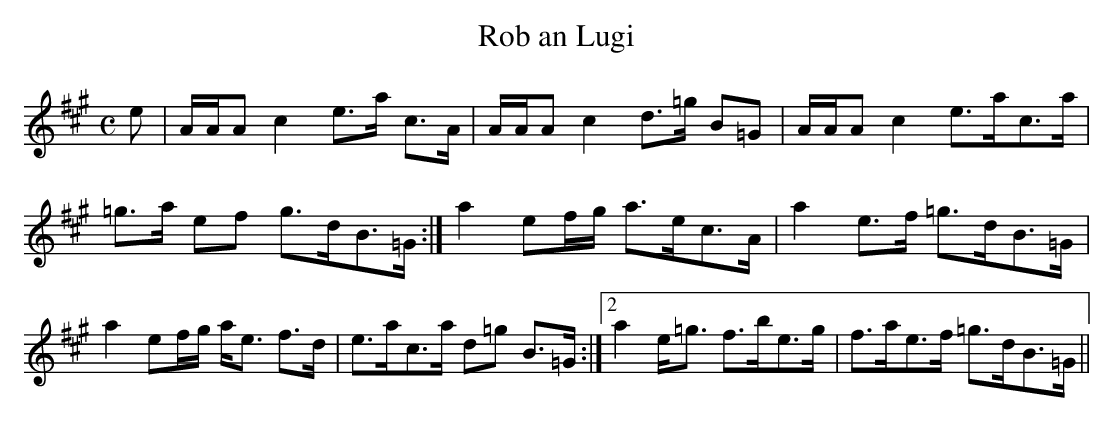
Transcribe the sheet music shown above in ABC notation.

X:1
T:Rob an Lugi
M:C
L:1/8
K:A
e|A/A/A c2 e>a c>A|A/A/A c2 d>=g B=G|A/A/A c2 e>ac>a|
=g>a ef g>dB>=G:|a2 ef/g/ a>ec>A|a2 e>f =g>dB>=G|
!1 a2 ef/g/ a<e f>d|e>ac>a d=g B>=G:|2 a2 e<=g f>be>g|f>ae>f =g>dB>=G||
